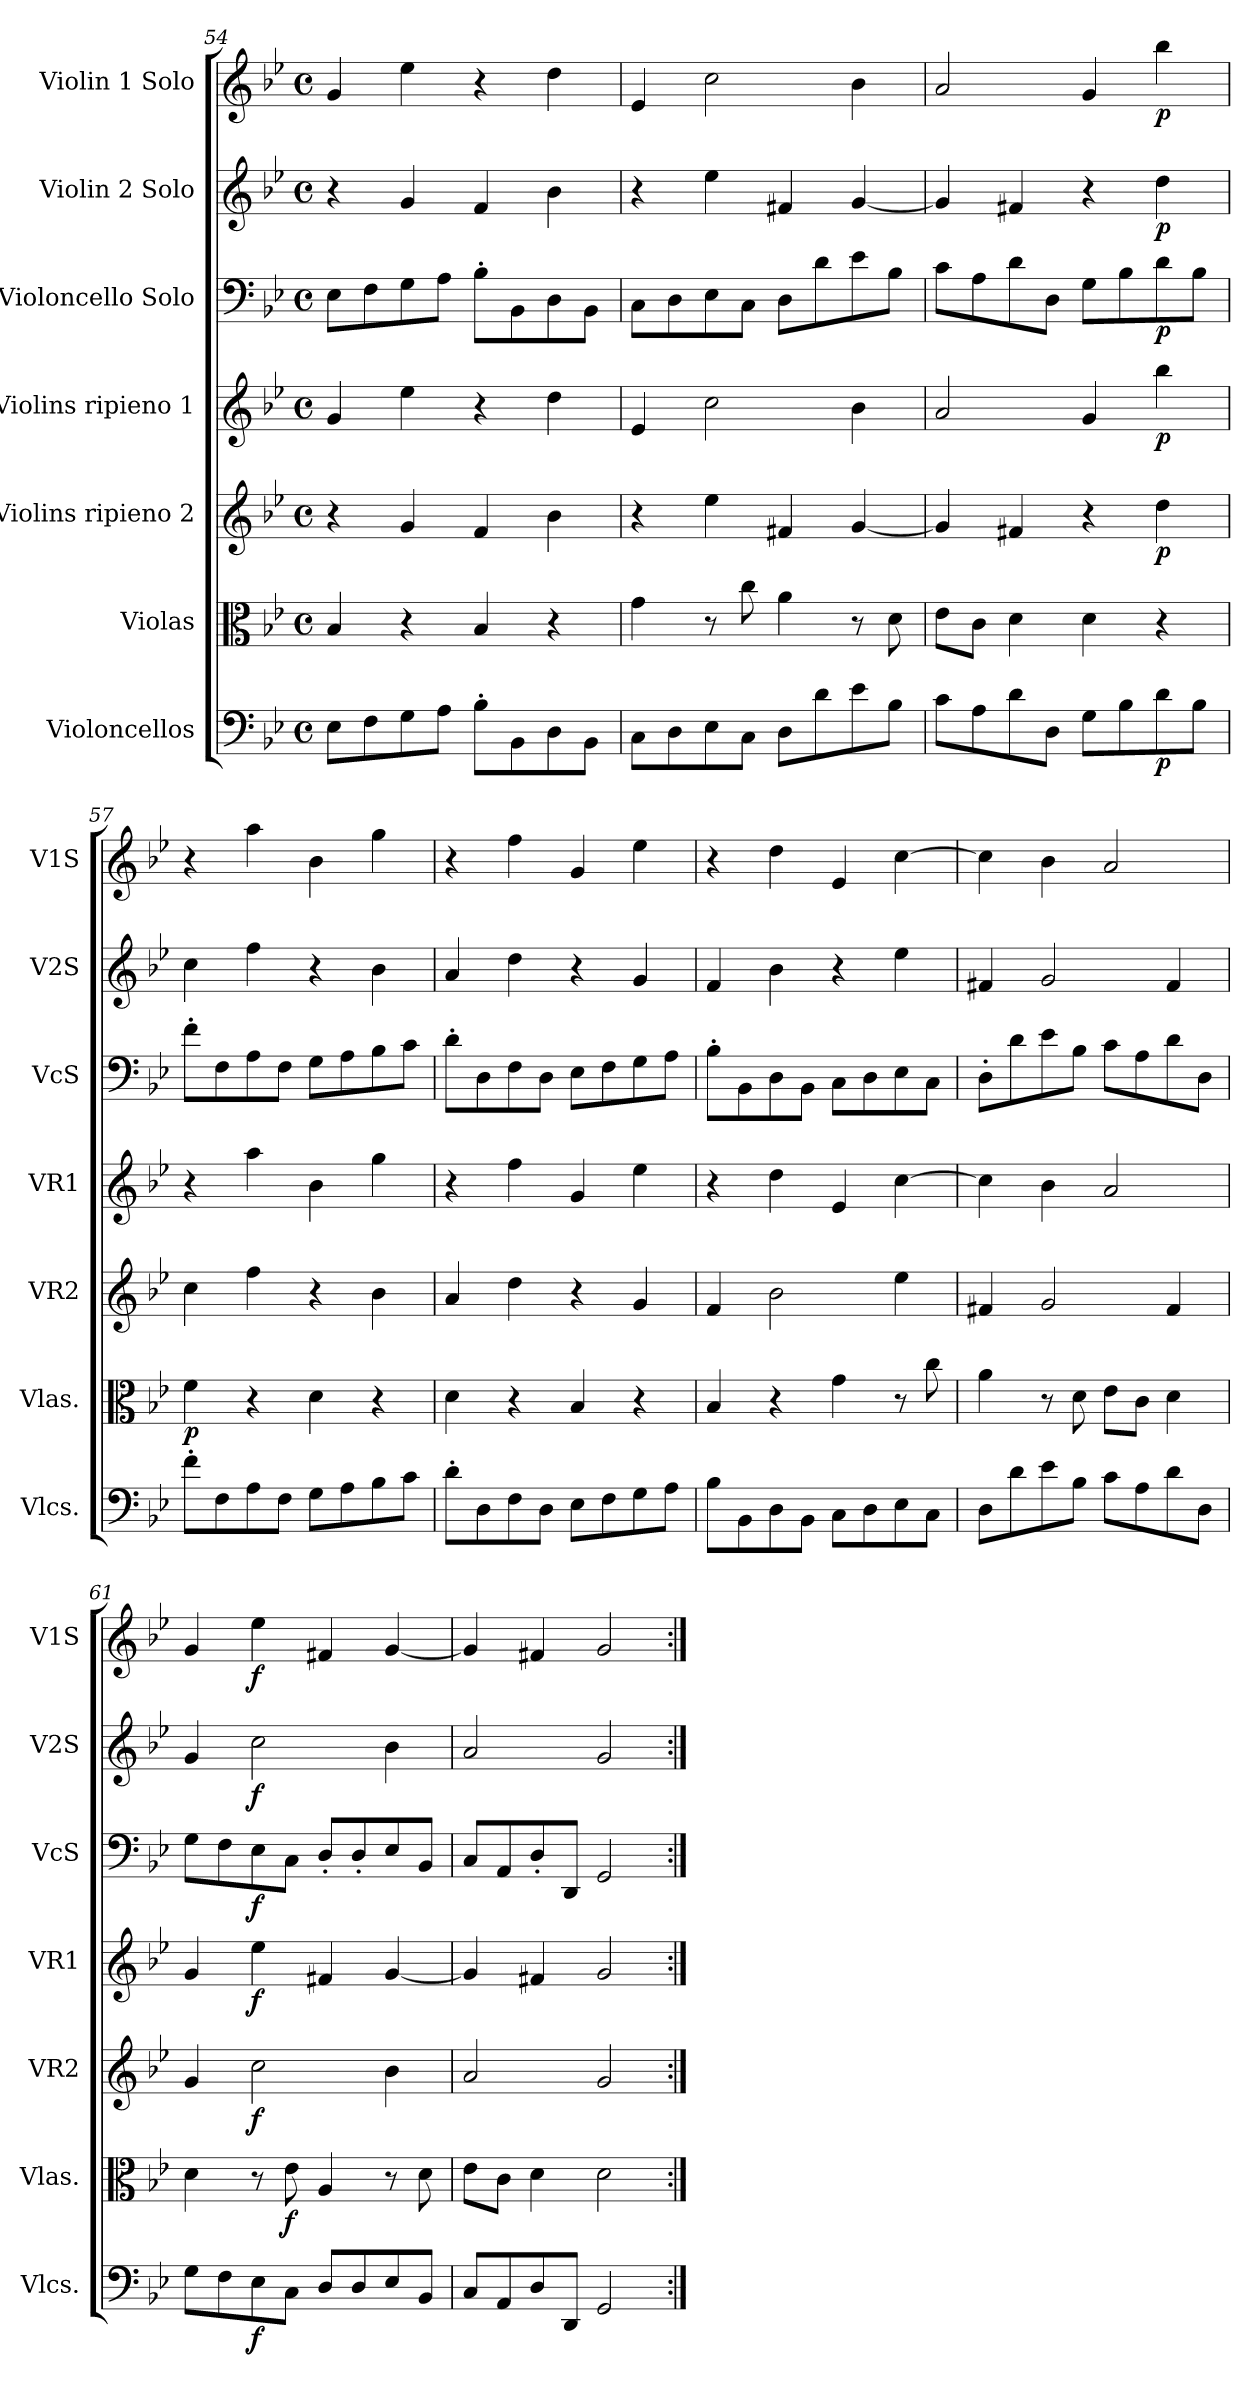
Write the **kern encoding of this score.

**kern	**dynam	**kern	**dynam	**kern	**dynam	**kern	**dynam	**kern	**dynam	**kern	**dynam	**kern	**dynam
*part7	*part7	*part6	*part6	*part5	*part5	*part4	*part4	*part3	*part3	*part2	*part2	*part1	*part1
*staff7	*staff7	*staff6	*staff6	*staff5	*staff5	*staff4	*staff4	*staff3	*staff3	*staff2	*staff2	*staff1	*staff1
*I"Violoncellos	*	*I"Violas	*	*I"Violins ripieno 2	*	*I"Violins ripieno 1	*	*I"Violoncello Solo	*	*I"Violin 2 Solo	*	*I"Violin 1 Solo	*
*I'Vlcs.	*	*I'Vlas.	*	*I'VR2	*	*I'VR1	*	*I'VcS	*	*I'V2S	*	*I'V1S	*
*clefF4	*	*clefC3	*	*clefG2	*	*clefG2	*	*clefF4	*	*clefG2	*	*clefG2	*
*k[b-e-]	*	*k[b-e-]	*	*k[b-e-]	*	*k[b-e-]	*	*k[b-e-]	*	*k[b-e-]	*	*k[b-e-]	*
*M4/4	*	*M4/4	*	*M4/4	*	*M4/4	*	*M4/4	*	*M4/4	*	*M4/4	*
*met(c)	*	*met(c)	*	*met(c)	*	*met(c)	*	*met(c)	*	*met(c)	*	*met(c)	*
=54	=54	=54	=54	=54	=54	=54	=54	=54	=54	=54	=54	=54	=54
8E-\L	.	4B-/	.	4r	.	4g/	.	8E-\L	.	4r	.	4g/	.
8F\	.	.	.	.	.	.	.	8F\	.	.	.	.	.
8G\	.	4r	.	4g/	.	4ee-\	.	8G\	.	4g/	.	4ee-\	.
8A\J	.	.	.	.	.	.	.	8A\J	.	.	.	.	.
8B-'\L	.	4B-/	.	4f/	.	4r	.	8B-'\L	.	4f/	.	4r	.
8BB-\	.	.	.	.	.	.	.	8BB-\	.	.	.	.	.
8D\	.	4r	.	4b-\	.	4dd\	.	8D\	.	4b-\	.	4dd\	.
8BB-\J	.	.	.	.	.	.	.	8BB-\J	.	.	.	.	.
=55	=55	=55	=55	=55	=55	=55	=55	=55	=55	=55	=55	=55	=55
8C\L	.	4g\	.	4r	.	4e-/	.	8C\L	.	4r	.	4e-/	.
8D\	.	.	.	.	.	.	.	8D\	.	.	.	.	.
8E-\	.	8r	.	4ee-\	.	2cc\	.	8E-\	.	4ee-\	.	2cc\	.
8C\J	.	8cc\	.	.	.	.	.	8C\J	.	.	.	.	.
8D\L	.	4a\	.	4f#X/	.	.	.	8D\L	.	4f#X/	.	.	.
8d\	.	.	.	.	.	.	.	8d\	.	.	.	.	.
8e-\	.	8r	.	[4g/	.	4b-\	.	8e-\	.	[4g/	.	4b-\	.
8B-\J	.	8d\	.	.	.	.	.	8B-\J	.	.	.	.	.
=56	=56	=56	=56	=56	=56	=56	=56	=56	=56	=56	=56	=56	=56
8c\L	.	8e-\L	.	4g/]	.	2a/	.	8c\L	.	4g/]	.	2a/	.
8A\	.	8c\J	.	.	.	.	.	8A\	.	.	.	.	.
8d\	.	4d\	.	4f#X/	.	.	.	8d\	.	4f#X/	.	.	.
8D\J	.	.	.	.	.	.	.	8D\J	.	.	.	.	.
8G\L	.	4d\	.	4r	.	4g/	.	8G\L	.	4r	.	4g/	.
8B-\	.	.	.	.	.	.	.	8B-\	.	.	.	.	.
!	!LO:DY:b	!	!	!	!LO:DY:b	!	!LO:DY:b	!	!LO:DY:b	!	!LO:DY:b	!	!LO:DY:b
8d\	p	4r	.	4dd\	p	4bb-\	p	8d\	p	4dd\	p	4bb-\	p
8B-\J	.	.	.	.	.	.	.	8B-\J	.	.	.	.	.
=57	=57	=57	=57	=57	=57	=57	=57	=57	=57	=57	=57	=57	=57
!	!	!	!LO:DY:b	!	!	!	!	!	!	!	!	!	!
8f'\L	.	4f\	p	4cc\	.	4r	.	8f'\L	.	4cc\	.	4r	.
8F\	.	.	.	.	.	.	.	8F\	.	.	.	.	.
8A\	.	4r	.	4ff\	.	4aa\	.	8A\	.	4ff\	.	4aa\	.
8F\J	.	.	.	.	.	.	.	8F\J	.	.	.	.	.
8G\L	.	4d\	.	4r	.	4b-\	.	8G\L	.	4r	.	4b-\	.
8A\	.	.	.	.	.	.	.	8A\	.	.	.	.	.
8B-\	.	4r	.	4b-\	.	4gg\	.	8B-\	.	4b-\	.	4gg\	.
8c\J	.	.	.	.	.	.	.	8c\J	.	.	.	.	.
!!LO:PB:g=z
=58	=58	=58	=58	=58	=58	=58	=58	=58	=58	=58	=58	=58	=58
8d'\L	.	4d\	.	4a/	.	4r	.	8d'\L	.	4a/	.	4r	.
8D\	.	.	.	.	.	.	.	8D\	.	.	.	.	.
8F\	.	4r	.	4dd\	.	4ff\	.	8F\	.	4dd\	.	4ff\	.
8D\J	.	.	.	.	.	.	.	8D\J	.	.	.	.	.
8E-\L	.	4B-/	.	4r	.	4g/	.	8E-\L	.	4r	.	4g/	.
8F\	.	.	.	.	.	.	.	8F\	.	.	.	.	.
8G\	.	4r	.	4g/	.	4ee-\	.	8G\	.	4g/	.	4ee-\	.
8A\J	.	.	.	.	.	.	.	8A\J	.	.	.	.	.
=59	=59	=59	=59	=59	=59	=59	=59	=59	=59	=59	=59	=59	=59
8B-\L	.	4B-/	.	4f/	.	4r	.	8B-'\L	.	4f/	.	4r	.
8BB-\	.	.	.	.	.	.	.	8BB-\	.	.	.	.	.
8D\	.	4r	.	2b-\	.	4dd\	.	8D\	.	4b-\	.	4dd\	.
8BB-\J	.	.	.	.	.	.	.	8BB-\J	.	.	.	.	.
8C\L	.	4g\	.	.	.	4e-/	.	8C\L	.	4r	.	4e-/	.
8D\	.	.	.	.	.	.	.	8D\	.	.	.	.	.
8E-\	.	8r	.	4ee-\	.	[4cc\	.	8E-\	.	4ee-\	.	[4cc\	.
8C\J	.	8cc\	.	.	.	.	.	8C\J	.	.	.	.	.
=60	=60	=60	=60	=60	=60	=60	=60	=60	=60	=60	=60	=60	=60
8D\L	.	4a\	.	4f#X/	.	4cc\]	.	8D'\L	.	4f#X/	.	4cc\]	.
8d\	.	.	.	.	.	.	.	8d\	.	.	.	.	.
8e-\	.	8r	.	2g/	.	4b-\	.	8e-\	.	2g/	.	4b-\	.
8B-\J	.	8d\	.	.	.	.	.	8B-\J	.	.	.	.	.
8c\L	.	8e-\L	.	.	.	2a/	.	8c\L	.	.	.	2a/	.
8A\	.	8c\J	.	.	.	.	.	8A\	.	.	.	.	.
8d\	.	4d\	.	4f#/	.	.	.	8d\	.	4f#/	.	.	.
8D\J	.	.	.	.	.	.	.	8D\J	.	.	.	.	.
=61	=61	=61	=61	=61	=61	=61	=61	=61	=61	=61	=61	=61	=61
8G\L	.	4d\	.	4g/	.	4g/	.	8G\L	.	4g/	.	4g/	.
8F\	.	.	.	.	.	.	.	8F\	.	.	.	.	.
!	!LO:DY:b	!	!	!	!LO:DY:b	!	!LO:DY:b	!	!LO:DY:b	!	!LO:DY:b	!	!LO:DY:b
8E-\	f	8r	.	2cc\	f	4ee-\	f	8E-\	f	2cc\	f	4ee-\	f
!	!	!	!LO:DY:b	!	!	!	!	!	!	!	!	!	!
8C\J	.	8e-\	f	.	.	.	.	8C\J	.	.	.	.	.
8D/L	.	4A/	.	.	.	4f#X/	.	8D'/L	.	.	.	4f#X/	.
8D/	.	.	.	.	.	.	.	8D'/	.	.	.	.	.
8E-/	.	8r	.	4b-\	.	[4g/	.	8E-/	.	4b-\	.	[4g/	.
8BB-/J	.	8d\	.	.	.	.	.	8BB-/J	.	.	.	.	.
=62	=62	=62	=62	=62	=62	=62	=62	=62	=62	=62	=62	=62	=62
8C/L	.	8e-\L	.	2a/	.	4g/]	.	8C/L	.	2a/	.	4g/]	.
8AA/	.	8c\J	.	.	.	.	.	8AA/	.	.	.	.	.
8D/	.	4d\	.	.	.	4f#X/	.	8D'/	.	.	.	4f#X/	.
8DD/J	.	.	.	.	.	.	.	8DD/J	.	.	.	.	.
2GG/	.	2d\	.	2g/	.	2g/	.	2GG/	.	2g/	.	2g/	.
=:|!	=:|!	=:|!	=:|!	=:|!	=:|!	=:|!	=:|!	=:|!	=:|!	=:|!	=:|!	=:|!	=:|!
*-	*-	*-	*-	*-	*-	*-	*-	*-	*-	*-	*-	*-	*-
